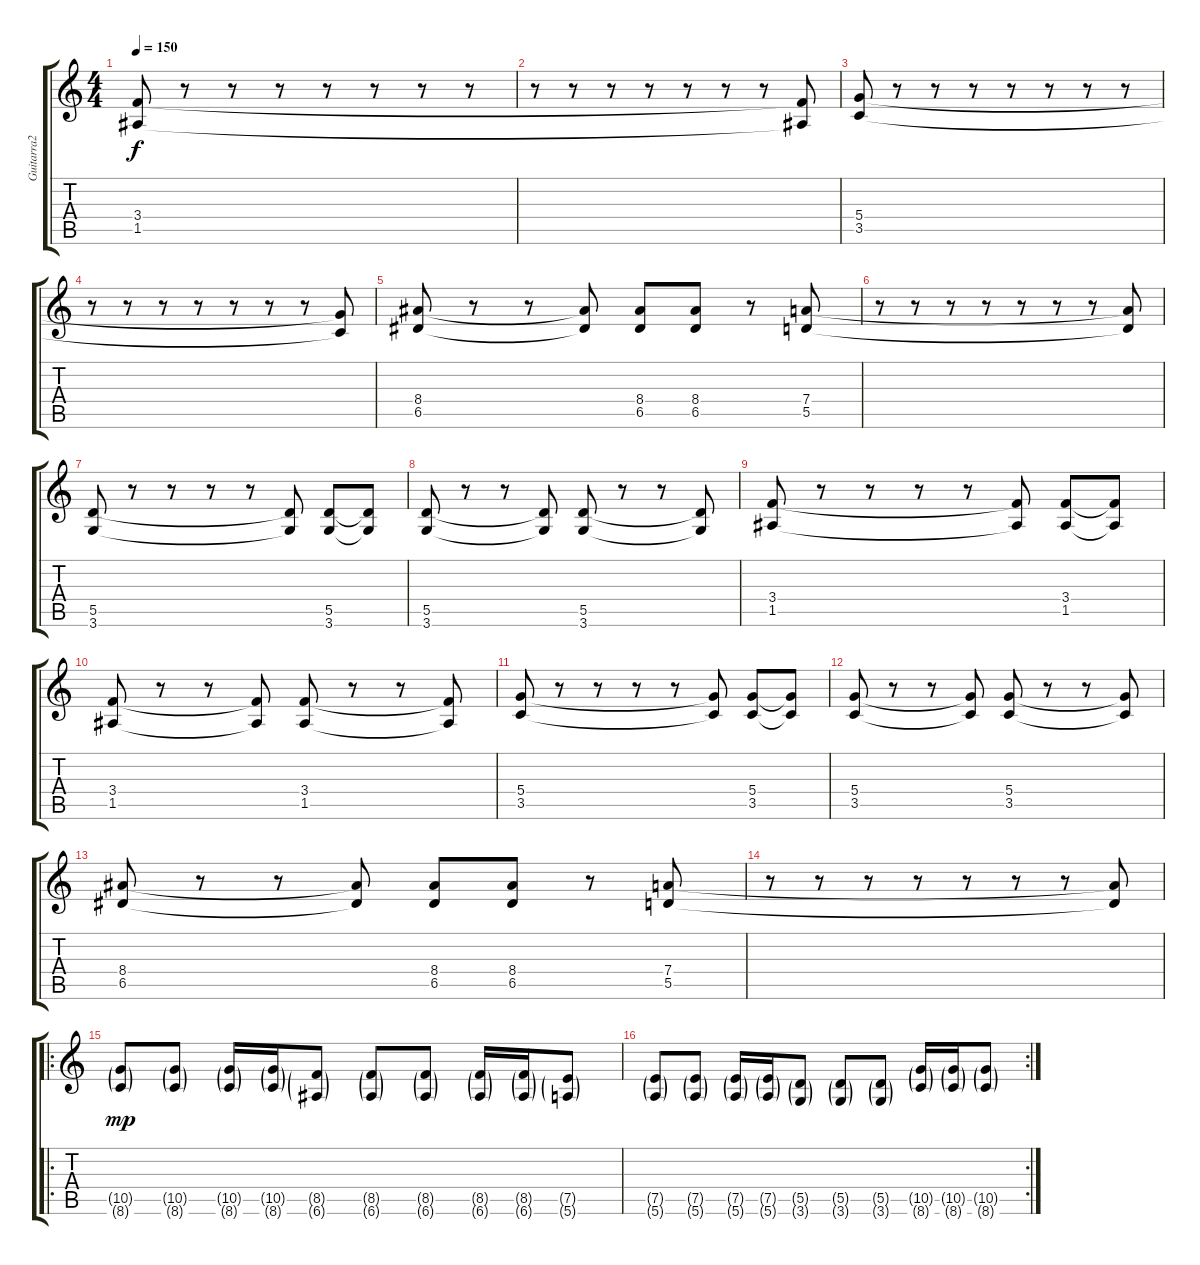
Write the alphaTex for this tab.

\track ("Guitarra2" "Guitarra2") {instrument distortionguitar}
\staff {score tabs}
\tuning (E4 B3 G3 D3 A2 E2) {hide}
\ts (4 4)
\tempo 150
\clef g2
\ks c
(3.4 1.5).8{dy f} r.8 r.8 r.8 r.8 r.8 r.8 r.8 |
r.8 r.8 r.8 r.8 r.8 r.8 r.8 (3.4{t} 1.5{t}).8 |
(5.4 3.5).8 r.8 r.8 r.8 r.8 r.8 r.8 r.8 |
r.8 r.8 r.8 r.8 r.8 r.8 r.8 (5.4{t} 3.5{t}).8 |
(8.4 6.5).8 r.8 r.8 (8.4{t} 6.5{t}).8 (8.4 6.5).8 (8.4 6.5).8 r.8 (7.4 5.5).8 |
r.8 r.8 r.8 r.8 r.8 r.8 r.8 (7.4{t} 5.5{t}).8 |
(5.5 3.6).8 r.8 r.8 r.8 r.8 (5.5{t} 3.6{t}).8 (5.5 3.6).8 (5.5{t} 3.6{t}).8 |
(5.5 3.6).8 r.8 r.8 (5.5{t} 3.6{t}).8 (5.5 3.6).8 r.8 r.8 (5.5{t} 3.6{t}).8 |
(3.4 1.5).8 r.8 r.8 r.8 r.8 (3.4{t} 1.5{t}).8 (3.4 1.5).8 (3.4{t} 1.5{t}).8 |
(3.4 1.5).8 r.8 r.8 (3.4{t} 1.5{t}).8 (3.4 1.5).8 r.8 r.8 (3.4{t} 1.5{t}).8 |
(5.4 3.5).8 r.8 r.8 r.8 r.8 (5.4{t} 3.5{t}).8 (5.4 3.5).8 (5.4{t} 3.5{t}).8 |
(5.4 3.5).8 r.8 r.8 (5.4{t} 3.5{t}).8 (5.4 3.5).8 r.8 r.8 (5.4{t} 3.5{t}).8 |
(8.4 6.5).8 r.8 r.8 (8.4{t} 6.5{t}).8 (8.4 6.5).8 (8.4 6.5).8 r.8 (7.4 5.5).8 |
r.8 r.8 r.8 r.8 r.8 r.8 r.8 (7.4{t} 5.5{t}).8 |
\ro
(10.5{g} 8.6{g}).8{dy mp instrument electricguitarmuted} (10.5{g} 8.6{g}).8 (10.5{g} 8.6{g}).16 (10.5{g} 8.6{g}).16 (8.5{g} 6.6{g}).8 (8.5{g} 6.6{g}).8 (8.5{g} 6.6{g}).8 (8.5{g} 6.6{g}).16 (8.5{g} 6.6{g}).16 (7.5{g} 5.6{g}).8 |
\rc 2
(7.5{g} 5.6{g}).8 (7.5{g} 5.6{g}).8 (7.5{g} 5.6{g}).16 (7.5{g} 5.6{g}).16 (5.5{g} 3.6{g}).8 (5.5{g} 3.6{g}).8 (5.5{g} 3.6{g}).8 (10.5{g} 8.6{g}).16 (10.5{g} 8.6{g}).16 (10.5{g} 8.6{g}).8
